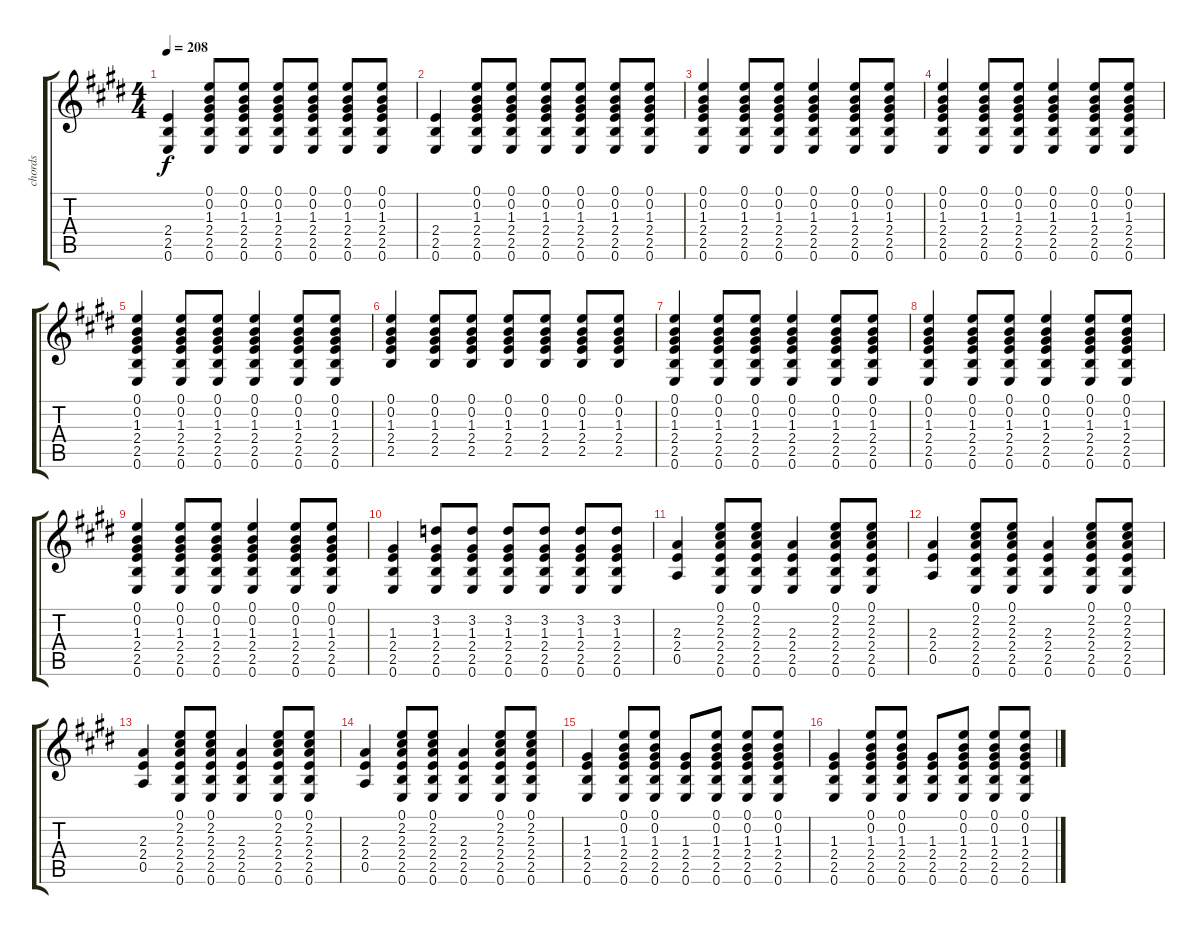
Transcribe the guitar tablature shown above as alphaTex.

\track ("chords" "chords") {instrument acousticguitarsteel}
\staff {score tabs}
\tuning (E4 B3 G3 D3 A2 E2) {hide}
\ts (4 4)
\tempo 208
\clef g2
\ks e
(2.4 2.5 0.6).4{dy f} (0.1 0.2 1.3 2.4 2.5 0.6).8 (0.1 0.2 1.3 2.4 2.5 0.6).8 (0.1 0.2 1.3 2.4 2.5 0.6).8 (0.1 0.2 1.3 2.4 2.5 0.6).8 (0.1 0.2 1.3 2.4 2.5 0.6).8 (0.1 0.2 1.3 2.4 2.5 0.6).8 |
(2.4 2.5 0.6).4 (0.1 0.2 1.3 2.4 2.5 0.6).8 (0.1 0.2 1.3 2.4 2.5 0.6).8 (0.1 0.2 1.3 2.4 2.5 0.6).8 (0.1 0.2 1.3 2.4 2.5 0.6).8 (0.1 0.2 1.3 2.4 2.5 0.6).8 (0.1 0.2 1.3 2.4 2.5 0.6).8 |
(0.1 0.2 1.3 2.4 2.5 0.6).4 (0.1 0.2 1.3 2.4 2.5 0.6).8 (0.1 0.2 1.3 2.4 2.5 0.6).8 (0.1 0.2 1.3 2.4 2.5 0.6).4 (0.1 0.2 1.3 2.4 2.5 0.6).8 (0.1 0.2 1.3 2.4 2.5 0.6).8 |
(0.1 0.2 1.3 2.4 2.5 0.6).4 (0.1 0.2 1.3 2.4 2.5 0.6).8 (0.1 0.2 1.3 2.4 2.5 0.6).8 (0.1 0.2 1.3 2.4 2.5 0.6).4 (0.1 0.2 1.3 2.4 2.5 0.6).8 (0.1 0.2 1.3 2.4 2.5 0.6).8 |
(0.1 0.2 1.3 2.4 2.5 0.6).4 (0.1 0.2 1.3 2.4 2.5 0.6).8 (0.1 0.2 1.3 2.4 2.5 0.6).8 (0.1 0.2 1.3 2.4 2.5 0.6).4 (0.1 0.2 1.3 2.4 2.5 0.6).8 (0.1 0.2 1.3 2.4 2.5 0.6).8 |
(0.1 0.2 1.3 2.4 2.5).4 (0.1 0.2 1.3 2.4 2.5).8 (0.1 0.2 1.3 2.4 2.5).8 (0.1 0.2 1.3 2.4 2.5).8 (0.1 0.2 1.3 2.4 2.5).8 (0.1 0.2 1.3 2.4 2.5).8 (0.1 0.2 1.3 2.4 2.5).8 |
(0.1 0.2 1.3 2.4 2.5 0.6).4 (0.1 0.2 1.3 2.4 2.5 0.6).8 (0.1 0.2 1.3 2.4 2.5 0.6).8 (0.1 0.2 1.3 2.4 2.5 0.6).4 (0.1 0.2 1.3 2.4 2.5 0.6).8 (0.1 0.2 1.3 2.4 2.5 0.6).8 |
(0.1 0.2 1.3 2.4 2.5 0.6).4 (0.1 0.2 1.3 2.4 2.5 0.6).8 (0.1 0.2 1.3 2.4 2.5 0.6).8 (0.1 0.2 1.3 2.4 2.5 0.6).4 (0.1 0.2 1.3 2.4 2.5 0.6).8 (0.1 0.2 1.3 2.4 2.5 0.6).8 |
(0.1 0.2 1.3 2.4 2.5 0.6).4 (0.1 0.2 1.3 2.4 2.5 0.6).8 (0.1 0.2 1.3 2.4 2.5 0.6).8 (0.1 0.2 1.3 2.4 2.5 0.6).4 (0.1 0.2 1.3 2.4 2.5 0.6).8 (0.1 0.2 1.3 2.4 2.5 0.6).8 |
(1.3 2.4 2.5 0.6).4 (3.2 1.3 2.4 2.5 0.6).8 (3.2 1.3 2.4 2.5 0.6).8 (3.2 1.3 2.4 2.5 0.6).8 (3.2 1.3 2.4 2.5 0.6).8 (3.2 1.3 2.4 2.5 0.6).8 (3.2 1.3 2.4 2.5 0.6).8 |
(2.3 2.4 0.5).4 (0.1 2.2 2.3 2.4 2.5 0.6).8 (0.1 2.2 2.3 2.4 2.5 0.6).8 (2.3 2.4 2.5 0.6).4 (0.1 2.2 2.3 2.4 2.5 0.6).8 (0.1 2.2 2.3 2.4 2.5 0.6).8 |
(2.3 2.4 0.5).4 (0.1 2.2 2.3 2.4 2.5 0.6).8 (0.1 2.2 2.3 2.4 2.5 0.6).8 (2.3 2.4 2.5 0.6).4 (0.1 2.2 2.3 2.4 2.5 0.6).8 (0.1 2.2 2.3 2.4 2.5 0.6).8 |
(2.3 2.4 0.5).4 (0.1 2.2 2.3 2.4 2.5 0.6).8 (0.1 2.2 2.3 2.4 2.5 0.6).8 (2.3 2.4 2.5 0.6).4 (0.1 2.2 2.3 2.4 2.5 0.6).8 (0.1 2.2 2.3 2.4 2.5 0.6).8 |
(2.3 2.4 0.5).4 (0.1 2.2 2.3 2.4 2.5 0.6).8 (0.1 2.2 2.3 2.4 2.5 0.6).8 (2.3 2.4 2.5 0.6).4 (0.1 2.2 2.3 2.4 2.5 0.6).8 (0.1 2.2 2.3 2.4 2.5 0.6).8 |
(1.3 2.4 2.5 0.6).4 (0.1 0.2 1.3 2.4 2.5 0.6).8 (0.1 0.2 1.3 2.4 2.5 0.6).8 (1.3 2.4 2.5 0.6).8 (0.1 0.2 1.3 2.4 2.5 0.6).8 (0.1 0.2 1.3 2.4 2.5 0.6).8 (0.1 0.2 1.3 2.4 2.5 0.6).8 |
(1.3 2.4 2.5 0.6).4 (0.1 0.2 1.3 2.4 2.5 0.6).8 (0.1 0.2 1.3 2.4 2.5 0.6).8 (1.3 2.4 2.5 0.6).8 (0.1 0.2 1.3 2.4 2.5 0.6).8 (0.1 0.2 1.3 2.4 2.5 0.6).8 (0.1 0.2 1.3 2.4 2.5 0.6).8
